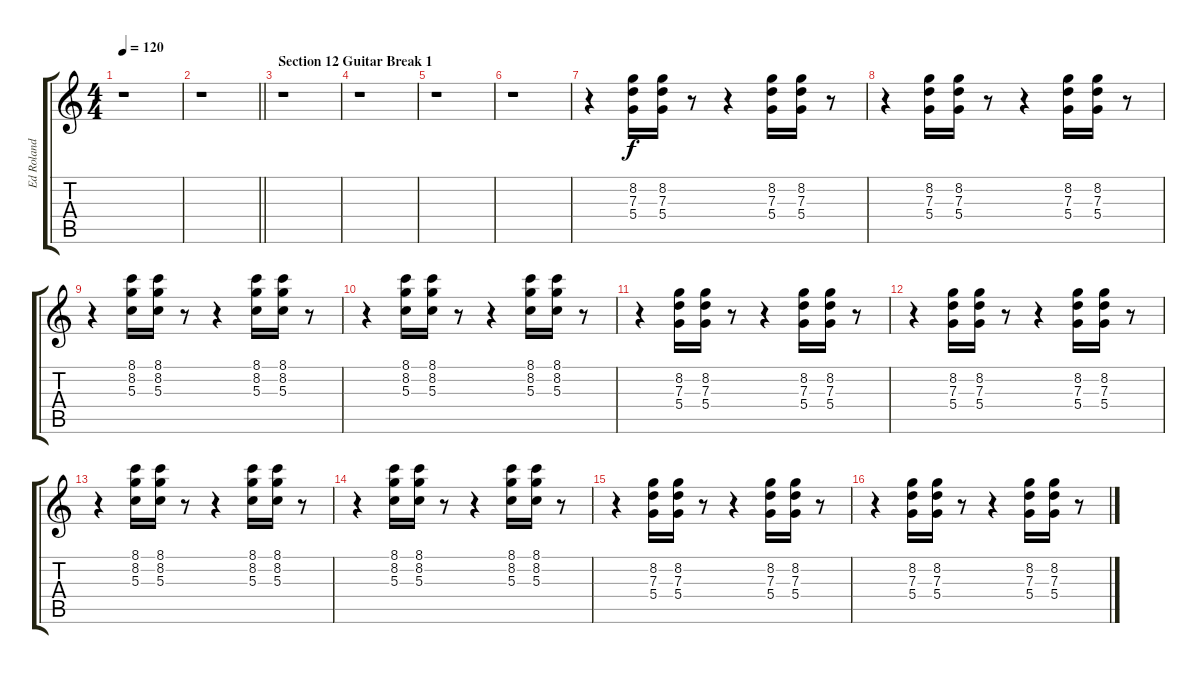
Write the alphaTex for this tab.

\track ("Ed Roland" "Ed Roland") {instrument distortionguitar}
\staff {score tabs}
\tuning (E4 B3 G3 D3 A2 E2) {hide}
\ts (4 4)
\tempo 120
\clef g2
\ks c
r.1{dy f} |
\barLineRight lightlight
r.1 |
\section ("" "Section 12 Guitar Break 1")
r.1 |
r.1 |
r.1 |
r.1 |
r.4 (8.2 7.3 5.4).16 (8.2 7.3 5.4).16 r.8 r.4 (8.2 7.3 5.4).16 (8.2 7.3 5.4).16 r.8 |
r.4 (8.2 7.3 5.4).16 (8.2 7.3 5.4).16 r.8 r.4 (8.2 7.3 5.4).16 (8.2 7.3 5.4).16 r.8 |
r.4 (8.1 8.2 5.3).16 (8.1 8.2 5.3).16 r.8 r.4 (8.1 8.2 5.3).16 (8.1 8.2 5.3).16 r.8 |
r.4 (8.1 8.2 5.3).16 (8.1 8.2 5.3).16 r.8 r.4 (8.1 8.2 5.3).16 (8.1 8.2 5.3).16 r.8 |
r.4 (8.2 7.3 5.4).16 (8.2 7.3 5.4).16 r.8 r.4 (8.2 7.3 5.4).16 (8.2 7.3 5.4).16 r.8 |
r.4 (8.2 7.3 5.4).16 (8.2 7.3 5.4).16 r.8 r.4 (8.2 7.3 5.4).16 (8.2 7.3 5.4).16 r.8 |
r.4 (8.1 8.2 5.3).16 (8.1 8.2 5.3).16 r.8 r.4 (8.1 8.2 5.3).16 (8.1 8.2 5.3).16 r.8 |
r.4 (8.1 8.2 5.3).16 (8.1 8.2 5.3).16 r.8 r.4 (8.1 8.2 5.3).16 (8.1 8.2 5.3).16 r.8 |
r.4 (8.2 7.3 5.4).16 (8.2 7.3 5.4).16 r.8 r.4 (8.2 7.3 5.4).16 (8.2 7.3 5.4).16 r.8 |
r.4 (8.2 7.3 5.4).16 (8.2 7.3 5.4).16 r.8 r.4 (8.2 7.3 5.4).16 (8.2 7.3 5.4).16 r.8
